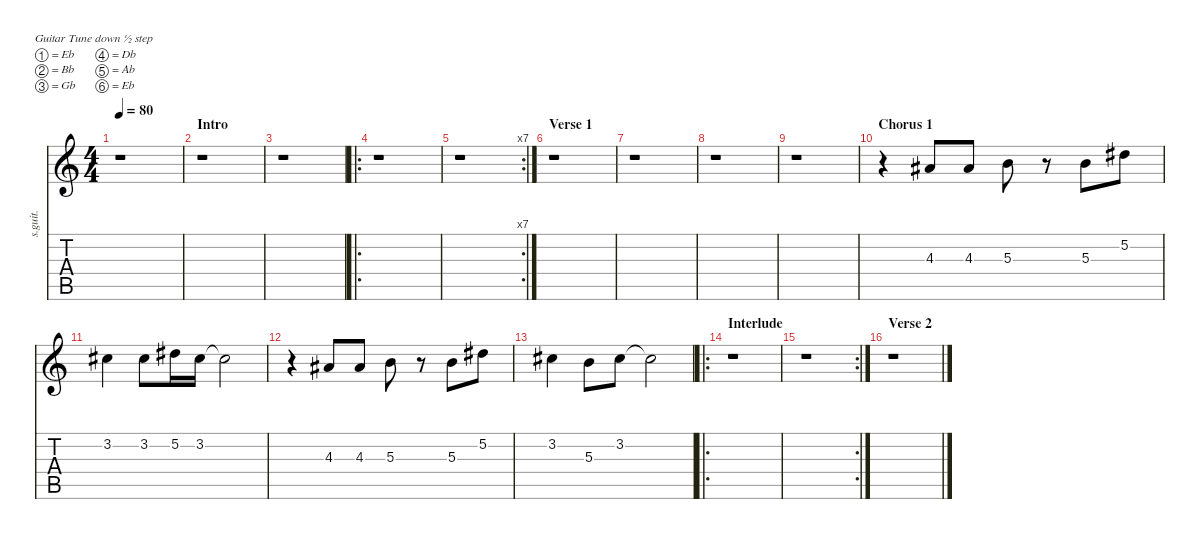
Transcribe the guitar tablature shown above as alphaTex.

\defaultSystemsLayout 4
\hideDynamics
\bracketExtendMode nobrackets
\track ("Vocals (Backing 1, Bell)" "s.guit.") {instrument altosax}
\staff {score tabs}
\tuning (Eb4 Bb3 Gb3 Db3 Ab2 Eb2)
\displaytranspose 12
\ts (4 4)
\beaming (8 2 2 2 2)
\tempo 80
\clef g2
\ks c
r.1{dy f instrument altosax} |
\section ("" "Intro")
r.1 |
r.1 |
\ro
r.1 |
\rc 7
r.1 |
\section ("" "Verse 1")
r.1 |
r.1 |
r.1 |
r.1 |
\section ("" "Chorus 1")
r.4 4.3{acc #}.8{lyrics (0 "") lyrics (1 "") lyrics (2 "") lyrics (3 "") lyrics (4 "")} 4.3{acc #}.8{lyrics (0 "") lyrics (1 "") lyrics (2 "") lyrics (3 "") lyrics (4 "")} 5.3.8{lyrics (0 "") lyrics (1 "") lyrics (2 "") lyrics (3 "") lyrics (4 "")} r.8 5.3.8{lyrics (0 "") lyrics (1 "") lyrics (2 "") lyrics (3 "") lyrics (4 "")} 5.2{acc #}.8{lyrics (0 "") lyrics (1 "") lyrics (2 "") lyrics (3 "") lyrics (4 "")} |
3.2{acc #}.4{lyrics (0 "") lyrics (1 "") lyrics (2 "") lyrics (3 "") lyrics (4 "")} 3.2{acc #}.8{lyrics (0 "") lyrics (1 "") lyrics (2 "") lyrics (3 "") lyrics (4 "")} 5.2{acc #}.16{lyrics (0 "") lyrics (1 "") lyrics (2 "") lyrics (3 "") lyrics (4 "")} 3.2{acc #}.16{lyrics (0 "") lyrics (1 "") lyrics (2 "") lyrics (3 "") lyrics (4 "")} 3.2{t acc #}.2{lyrics (0 "") lyrics (1 "") lyrics (2 "") lyrics (3 "") lyrics (4 "")} |
r.4 4.3{acc #}.8{lyrics (0 "") lyrics (1 "") lyrics (2 "") lyrics (3 "") lyrics (4 "")} 4.3{acc #}.8{lyrics (0 "") lyrics (1 "") lyrics (2 "") lyrics (3 "") lyrics (4 "")} 5.3.8{lyrics (0 "") lyrics (1 "") lyrics (2 "") lyrics (3 "") lyrics (4 "")} r.8 5.3.8{lyrics (0 "") lyrics (1 "") lyrics (2 "") lyrics (3 "") lyrics (4 "")} 5.2{acc #}.8{lyrics (0 "") lyrics (1 "") lyrics (2 "") lyrics (3 "") lyrics (4 "")} |
3.2{acc #}.4{lyrics (0 "") lyrics (1 "") lyrics (2 "") lyrics (3 "") lyrics (4 "")} 5.3.8{lyrics (0 "") lyrics (1 "") lyrics (2 "") lyrics (3 "") lyrics (4 "")} 3.2{acc #}.8{lyrics (0 "") lyrics (1 "") lyrics (2 "") lyrics (3 "") lyrics (4 "")} 3.2{t acc #}.2{lyrics (0 "") lyrics (1 "") lyrics (2 "") lyrics (3 "") lyrics (4 "")} |
\ro
\section ("" "Interlude")
r.1 |
\rc 2
r.1 |
\section ("" "Verse 2")
r.1
